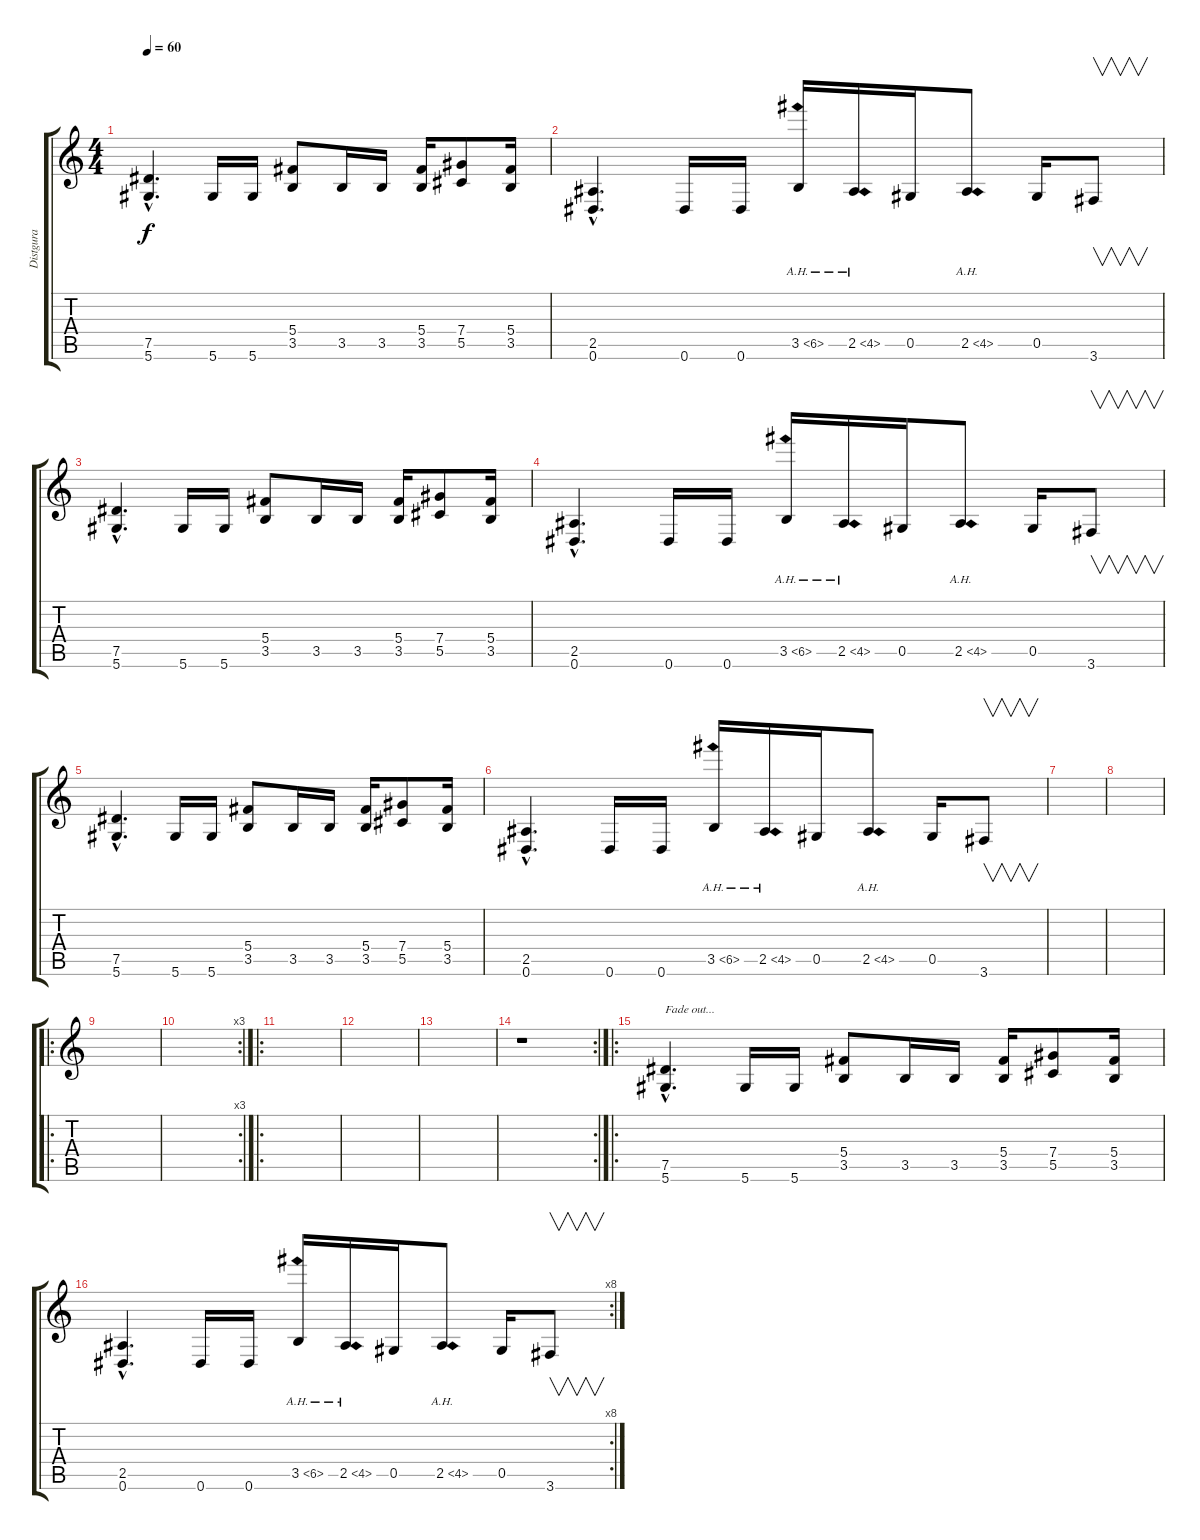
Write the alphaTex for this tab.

\track ("Distgura" "Distgura") {instrument distortionguitar}
\staff {score tabs}
\tuning (Eb4 Bb3 Gb3 Db3 Ab2 Eb2) {hide}
\ts (4 4)
\tempo 60
\clef g2
\ks c
(7.5{hac} 5.6{hac}).4{d dy f} 5.6.16 5.6.16 (5.4 3.5).8 3.5.16 3.5.16 (5.4 3.5).16 (7.4 5.5).8 (5.4 3.5).16 |
(2.5{hac} 0.6{hac}).4{d} 0.6.16 0.6.16 3.5{ah 3}.16 2.5{ah 2}.16 0.5.16 2.5{ah 2}.8 0.5.16 3.6.8{v} |
(7.5{hac} 5.6{hac}).4{d} 5.6.16 5.6.16 (5.4 3.5).8 3.5.16 3.5.16 (5.4 3.5).16 (7.4 5.5).8 (5.4 3.5).16 |
(2.5{hac} 0.6{hac}).4{d} 0.6.16 0.6.16 3.5{ah 3}.16 2.5{ah 2}.16 0.5.16 2.5{ah 2}.8 0.5.16 3.6.8{v} |
(7.5{hac} 5.6{hac}).4{d} 5.6.16 5.6.16 (5.4 3.5).8 3.5.16 3.5.16 (5.4 3.5).16 (7.4 5.5).8 (5.4 3.5).16 |
(2.5{hac} 0.6{hac}).4{d} 0.6.16 0.6.16 3.5{ah 3}.16 2.5{ah 2}.16 0.5.16 2.5{ah 2}.8 0.5.16 3.6.8{v} |
|
|
\ro
|
\rc 3
|
\ro
|
|
|
\rc 2
r.1 |
\ro
(7.5{hac} 5.6{hac}).4{d txt "Fade out..."} 5.6.16 5.6.16 (5.4 3.5).8 3.5.16 3.5.16 (5.4 3.5).16 (7.4 5.5).8 (5.4 3.5).16 |
\rc 8
(2.5{hac} 0.6{hac}).4{d} 0.6.16 0.6.16 3.5{ah 3}.16 2.5{ah 2}.16 0.5.16 2.5{ah 2}.8 0.5.16 3.6.8{v}
